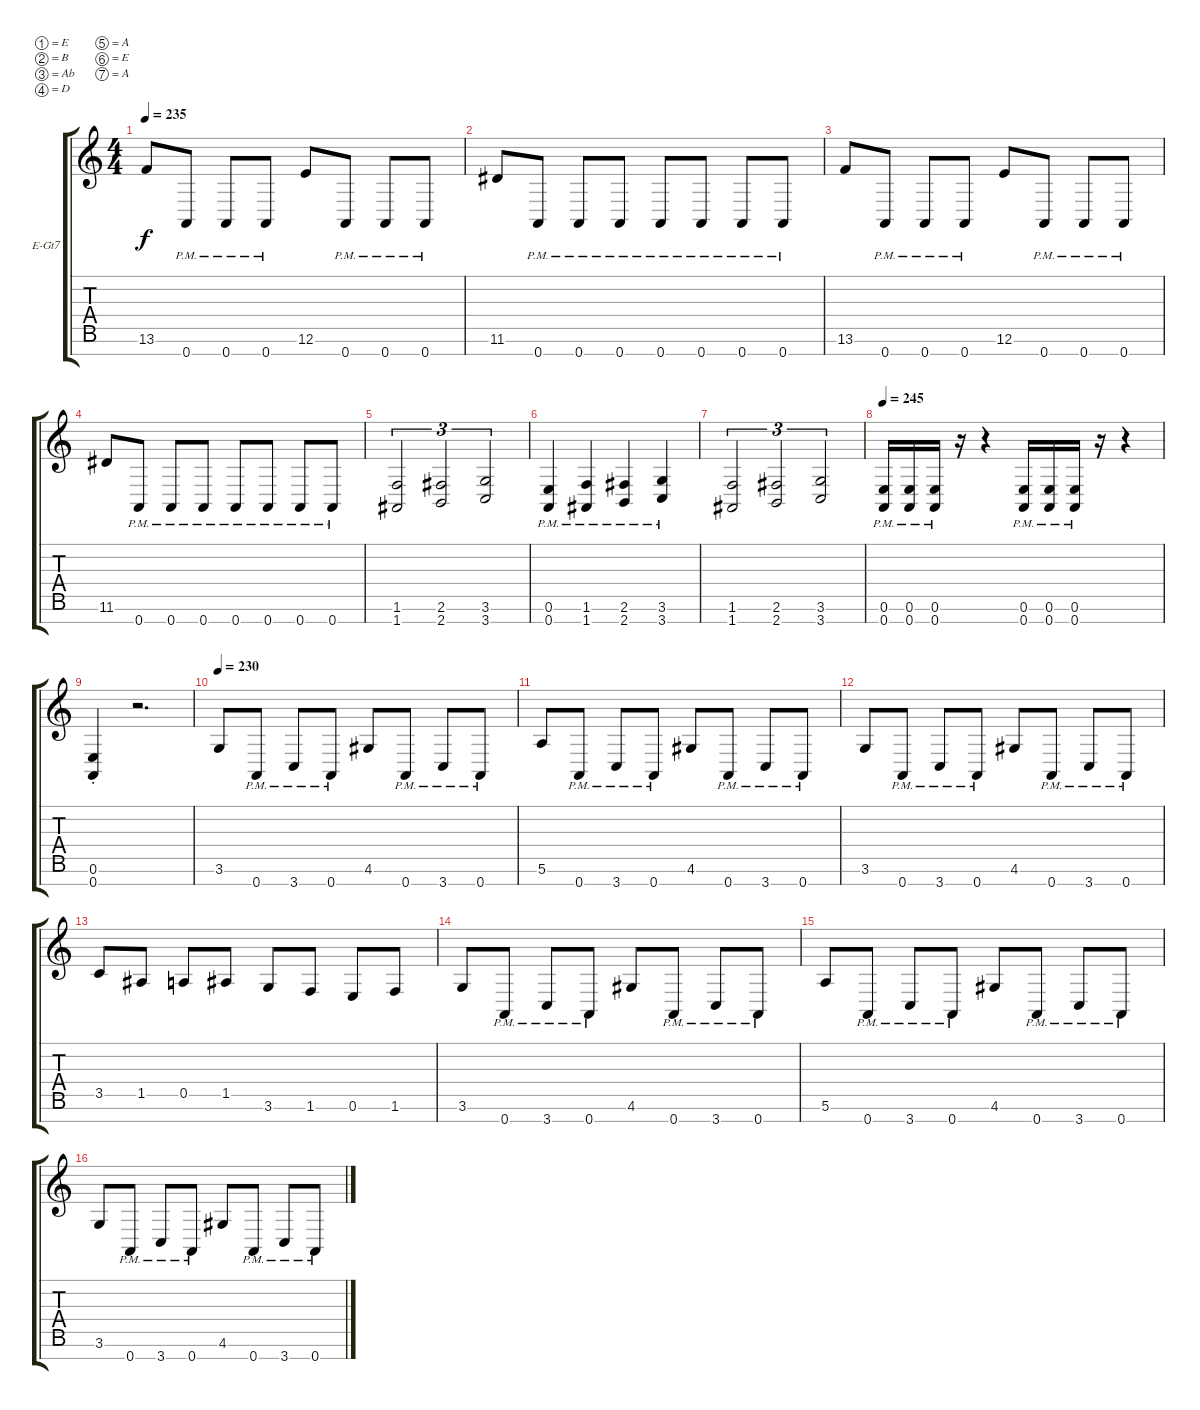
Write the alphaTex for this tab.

\bracketExtendMode groupsimilarinstruments
\firstSystemTrackNameOrientation horizontal
\otherSystemsTrackNameOrientation horizontal
\track ("Rhythm" "E-Gt7") {instrument overdrivenguitar}
\staff {score tabs}
\tuning (E4 B3 Ab3 D3 A2 E2 A1)
\ts (4 4)
\tempo 235
\clef g2
\ks c
13.6.8{dy f} 0.7{pm}.8 0.7{pm}.8 0.7{pm}.8 12.6.8 0.7{pm}.8 0.7{pm}.8 0.7{pm}.8 |
11.6.8 0.7{pm}.8 0.7{pm}.8 0.7{pm}.8 0.7{pm}.8 0.7{pm}.8 0.7{pm}.8 0.7{pm}.8 |
13.6.8 0.7{pm}.8 0.7{pm}.8 0.7{pm}.8 12.6.8 0.7{pm}.8 0.7{pm}.8 0.7{pm}.8 |
11.6.8 0.7{pm}.8 0.7{pm}.8 0.7{pm}.8 0.7{pm}.8 0.7{pm}.8 0.7{pm}.8 0.7{pm}.8 |
(1.6 1.7).2{tu (3 2)} (2.6 2.7).2{tu (3 2)} (3.6 3.7).2{tu (3 2)} |
(0.6{pm} 0.7{pm}).4 (1.6{pm} 1.7{pm}).4 (2.6{pm} 2.7{pm}).4 (3.6{pm} 3.7{pm}).4 |
(1.6 1.7).2{tu (3 2)} (2.6 2.7).2{tu (3 2)} (3.6 3.7).2{tu (3 2)} |
\tempo 245
(0.6{pm} 0.7{pm}).16 (0.6{pm} 0.7{pm}).16 (0.6{pm} 0.7{pm}).16 r.16 r.4 (0.6{pm} 0.7{pm}).16 (0.6{pm} 0.7{pm}).16 (0.6{pm} 0.7{pm}).16 r.16 r.4 |
(0.6{st} 0.7{st}).4 r.2{d} |
\tempo 230
3.6.8 0.7{pm}.8 3.7{pm}.8 0.7{pm}.8 4.6.8 0.7{pm}.8 3.7{pm}.8 0.7{pm}.8 |
5.6.8 0.7{pm}.8 3.7{pm}.8 0.7{pm}.8 4.6.8 0.7{pm}.8 3.7{pm}.8 0.7{pm}.8 |
3.6.8 0.7{pm}.8 3.7{pm}.8 0.7{pm}.8 4.6.8 0.7{pm}.8 3.7{pm}.8 0.7{pm}.8 |
3.5.8 1.5.8 0.5.8 1.5.8 3.6.8 1.6.8 0.6.8 1.6.8 |
3.6.8 0.7{pm}.8 3.7{pm}.8 0.7{pm}.8 4.6.8 0.7{pm}.8 3.7{pm}.8 0.7{pm}.8 |
5.6.8 0.7{pm}.8 3.7{pm}.8 0.7{pm}.8 4.6.8 0.7{pm}.8 3.7{pm}.8 0.7{pm}.8 |
3.6.8 0.7{pm}.8 3.7{pm}.8 0.7{pm}.8 4.6.8 0.7{pm}.8 3.7{pm}.8 0.7{pm}.8
